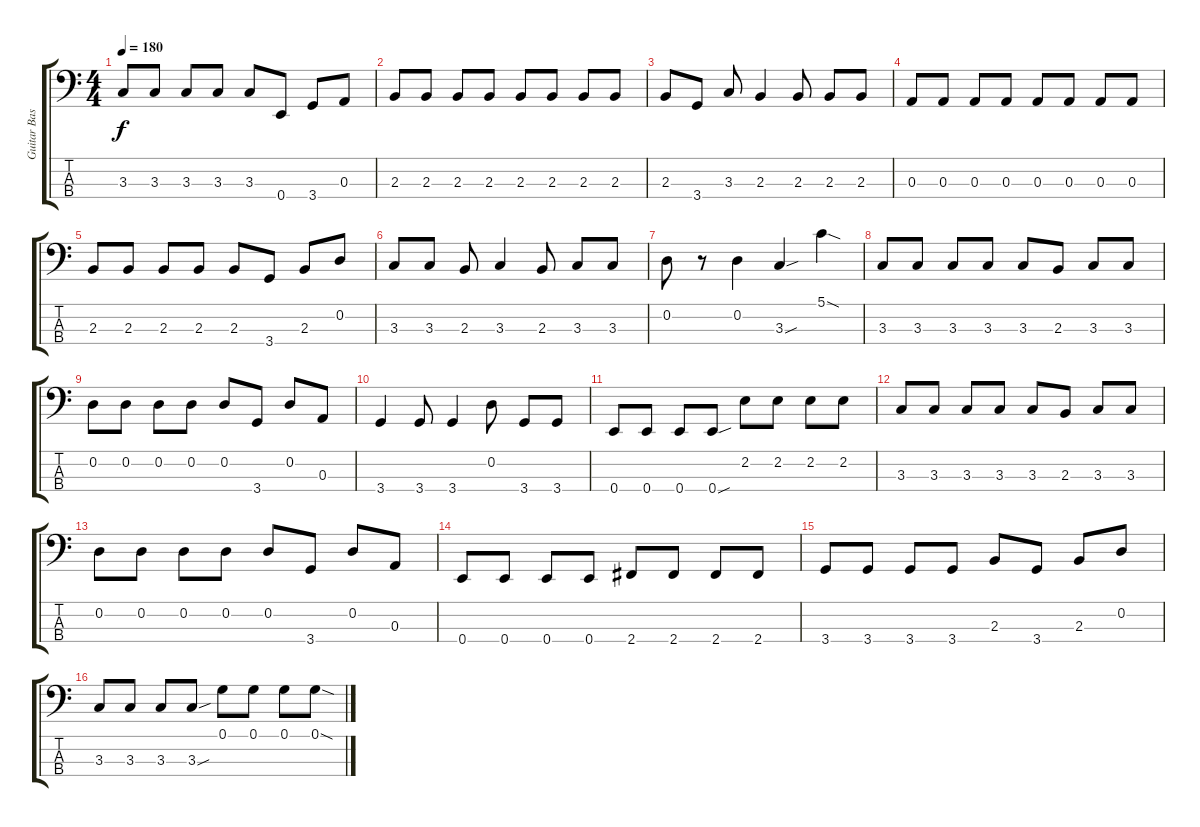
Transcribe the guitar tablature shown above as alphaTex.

\track ("Guitar Bass : Akiyama Mio" "Guitar Bas") {instrument electricbassfinger}
\staff {score tabs}
\tuning (G2 D2 A1 E1) {hide}
\ts (4 4)
\tempo 180
\clef f4
\ks c
3.3.8{dy f} 3.3.8 3.3.8 3.3.8 3.3.8 0.4.8 3.4.8 0.3.8 |
2.3.8 2.3.8 2.3.8 2.3.8 2.3.8 2.3.8 2.3.8 2.3.8 |
2.3.8 3.4.8 3.3.8 2.3.4 2.3.8 2.3.8 2.3.8 |
0.3.8 0.3.8 0.3.8 0.3.8 0.3.8 0.3.8 0.3.8 0.3.8 |
2.3.8 2.3.8 2.3.8 2.3.8 2.3.8 3.4.8 2.3.8 0.2.8 |
3.3.8 3.3.8 2.3.8 3.3.4 2.3.8 3.3.8 3.3.8 |
0.2.8 r.8 0.2.4 3.3{sou}.4 5.1{sod}.4 |
3.3.8 3.3.8 3.3.8 3.3.8 3.3.8 2.3.8 3.3.8 3.3.8 |
0.2.8 0.2.8 0.2.8 0.2.8 0.2.8 3.4.8 0.2.8 0.3.8 |
3.4.4 3.4.8 3.4.4 0.2.8 3.4.8 3.4.8 |
0.4.8 0.4.8 0.4.8 0.4{sou}.8 2.2.8 2.2.8 2.2.8 2.2.8 |
3.3.8 3.3.8 3.3.8 3.3.8 3.3.8 2.3.8 3.3.8 3.3.8 |
0.2.8 0.2.8 0.2.8 0.2.8 0.2.8 3.4.8 0.2.8 0.3.8 |
0.4.8 0.4.8 0.4.8 0.4.8 2.4.8 2.4.8 2.4.8 2.4.8 |
3.4.8 3.4.8 3.4.8 3.4.8 2.3.8 3.4.8 2.3.8 0.2.8 |
3.3.8 3.3.8 3.3.8 3.3{sou}.8 0.1.8 0.1.8 0.1.8 0.1{sod}.8
